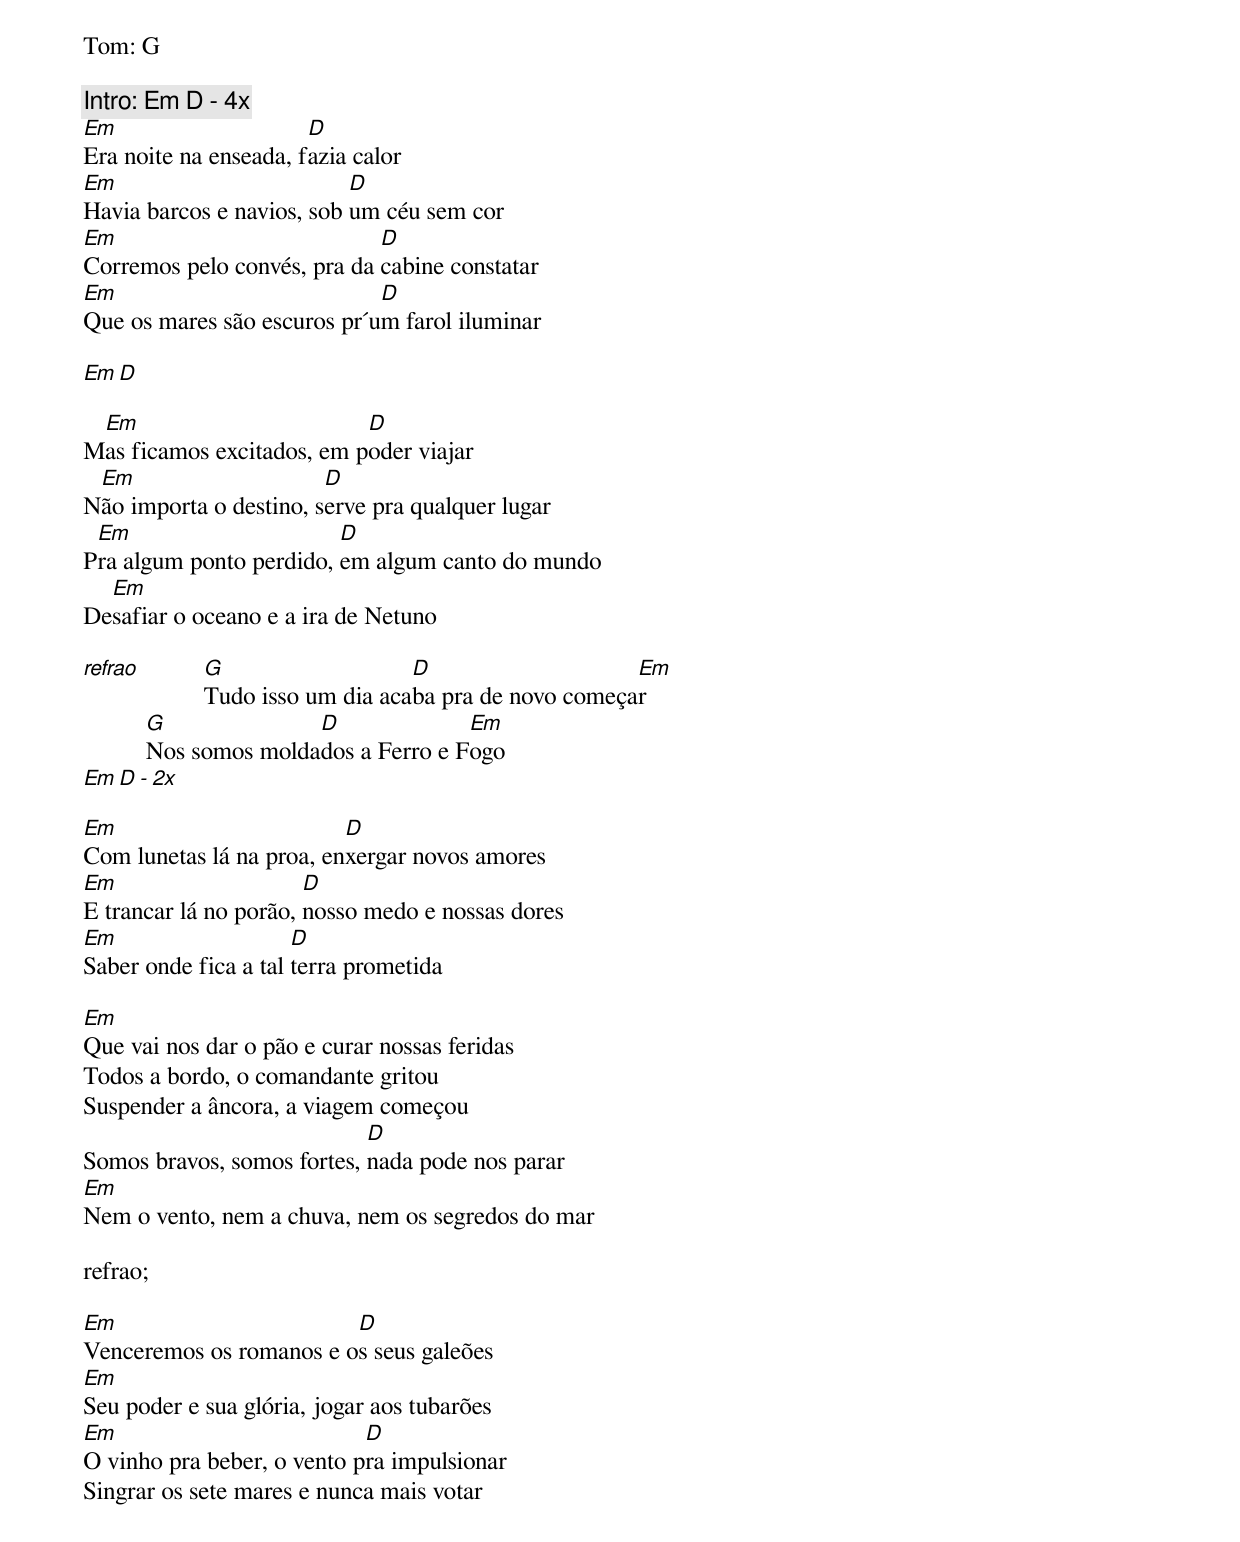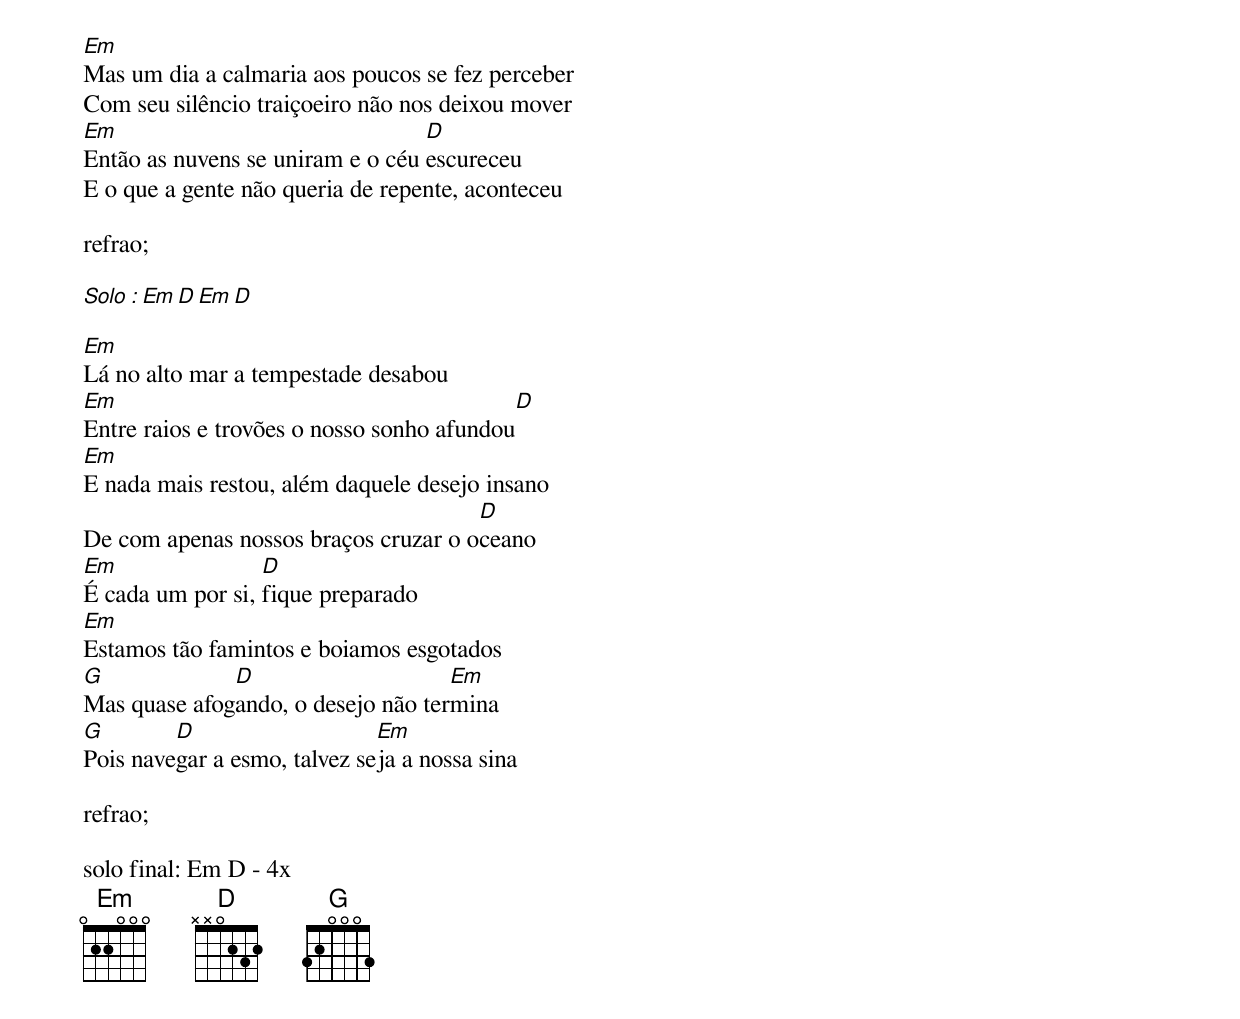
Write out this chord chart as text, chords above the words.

Tom: G

Intro: Em D - 4x
Em                     D
Era noite na enseada, fazia calor
Em                         D
Havia barcos e navios, sob um céu sem cor
Em                           D
Corremos pelo convés, pra da cabine constatar
Em                           D
Que os mares são escuros pr´um farol iluminar

Em D

 Em                        D
Mas ficamos excitados, em poder viajar
 Em                     D
Não importa o destino, serve pra qualquer lugar
 Em                      D
Pra algum ponto perdido, em algum canto do mundo
  Em
Desafiar o oceano e a ira de Netuno

refrao    G                   D                    Em
          Tudo isso um dia acaba pra de novo começar
          G              D              Em
          Nos somos moldados a Ferro e Fogo
Em D - 2x

Em                        D
Com lunetas lá na proa, enxergar novos amores
Em                     D
E trancar lá no porão, nosso medo e nossas dores
Em                    D
Saber onde fica a tal terra prometida

Em
Que vai nos dar o pão e curar nossas feridas
Todos a bordo, o comandante gritou
Suspender a âncora, a viagem começou
                            D
Somos bravos, somos fortes, nada pode nos parar
Em
Nem o vento, nem a chuva, nem os segredos do mar

refrao;

Em                       D
Venceremos os romanos e os seus galeões
Em
Seu poder e sua glória, jogar aos tubarões
Em                          D
O vinho pra beber, o vento pra impulsionar
Singrar os sete mares e nunca mais votar

Em
Mas um dia a calmaria aos poucos se fez perceber
Com seu silêncio traiçoeiro não nos deixou mover
Em                                D
Então as nuvens se uniram e o céu escureceu
E o que a gente não queria de repente, aconteceu

refrao;

Solo : Em D Em D

Em
Lá no alto mar a tempestade desabou
Em                                         D
Entre raios e trovões o nosso sonho afundou
Em
E nada mais restou, além daquele desejo insano
                                      D
De com apenas nossos braços cruzar o oceano
Em                D
É cada um por si, fique preparado
Em
Estamos tão famintos e boiamos esgotados
G             D                     Em
Mas quase afogando, o desejo não termina
G        D                    Em
Pois navegar a esmo, talvez seja a nossa sina

refrao;

solo final: Em D - 4x
